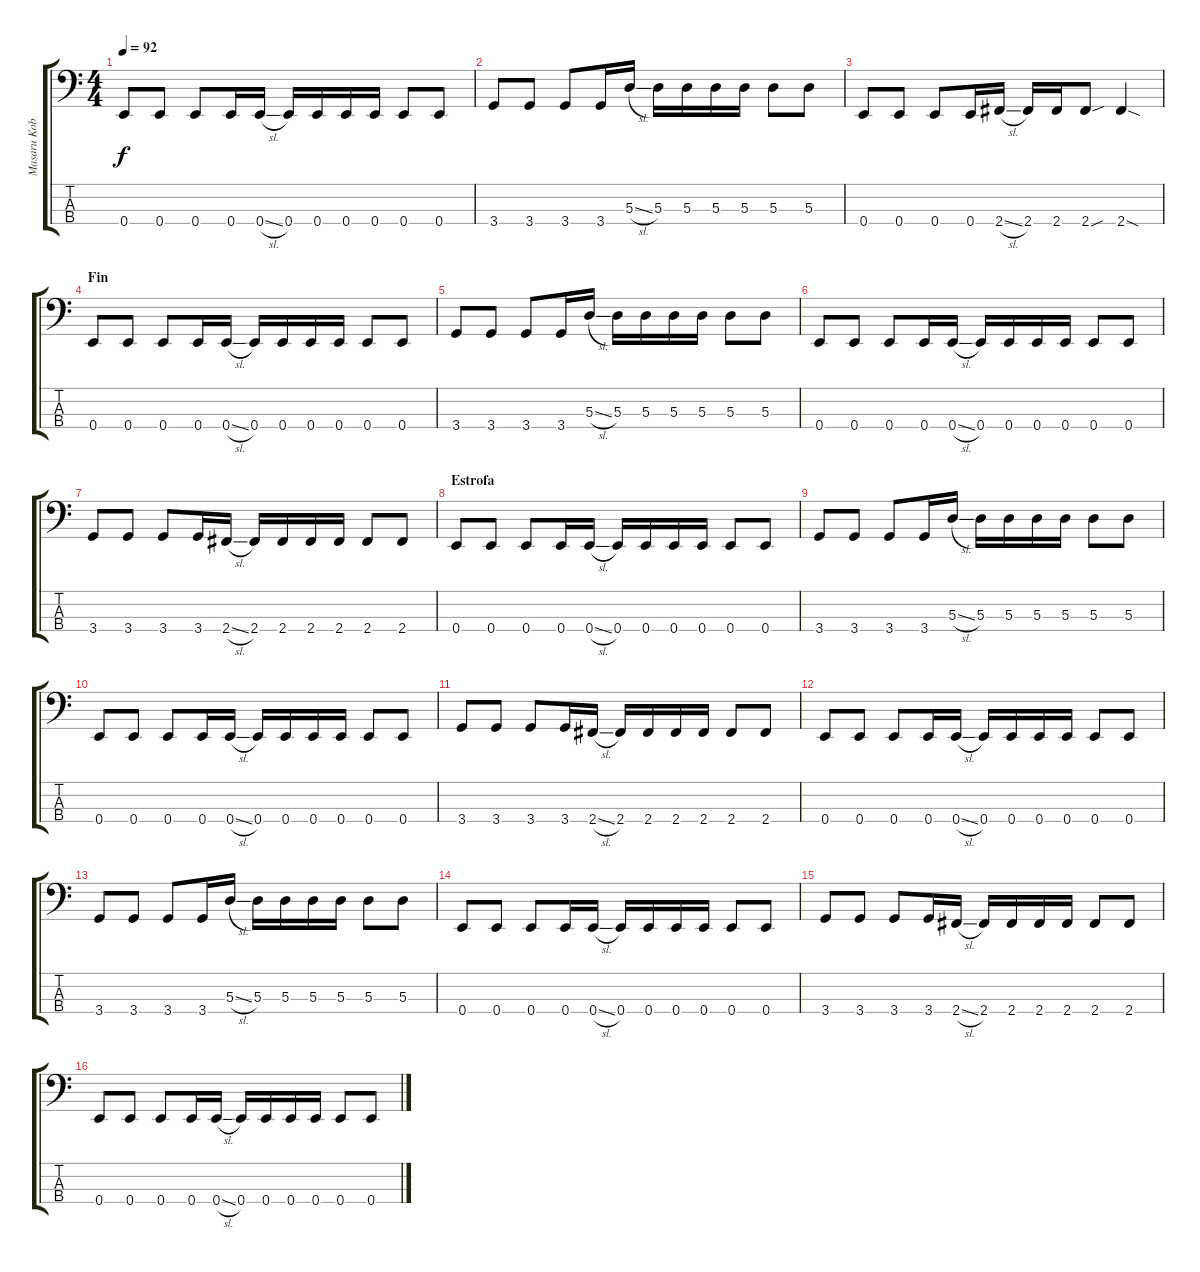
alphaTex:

\track ("Masaru Kobayashi" "Masaru Kob") {instrument electricbasspick}
\staff {score tabs}
\tuning (G2 D2 A1 E1) {hide}
\ts (4 4)
\tempo 92
\clef f4
\ks c
0.4.8{dy f} 0.4.8 0.4.8 0.4.16 0.4{sl}.16 0.4.16 0.4.16 0.4.16 0.4.16 0.4.8 0.4.8 |
3.4.8 3.4.8 3.4.8 3.4.16 5.3{sl}.16 5.3.16 5.3.16 5.3.16 5.3.16 5.3.8 5.3.8 |
0.4.8 0.4.8 0.4.8 0.4.16 2.4{sl}.16 2.4.16 2.4.16 2.4{sou}.8 2.4{sod}.4 |
\section ("" "Fin")
0.4.8 0.4.8 0.4.8 0.4.16 0.4{sl}.16 0.4.16 0.4.16 0.4.16 0.4.16 0.4.8 0.4.8 |
3.4.8 3.4.8 3.4.8 3.4.16 5.3{sl}.16 5.3.16 5.3.16 5.3.16 5.3.16 5.3.8 5.3.8 |
0.4.8 0.4.8 0.4.8 0.4.16 0.4{sl}.16 0.4.16 0.4.16 0.4.16 0.4.16 0.4.8 0.4.8 |
3.4.8 3.4.8 3.4.8 3.4.16 2.4{sl}.16 2.4.16 2.4.16 2.4.16 2.4.16 2.4.8 2.4.8 |
\section ("" "Estrofa")
0.4.8 0.4.8 0.4.8 0.4.16 0.4{sl}.16 0.4.16 0.4.16 0.4.16 0.4.16 0.4.8 0.4.8 |
3.4.8 3.4.8 3.4.8 3.4.16 5.3{sl}.16 5.3.16 5.3.16 5.3.16 5.3.16 5.3.8 5.3.8 |
0.4.8 0.4.8 0.4.8 0.4.16 0.4{sl}.16 0.4.16 0.4.16 0.4.16 0.4.16 0.4.8 0.4.8 |
3.4.8 3.4.8 3.4.8 3.4.16 2.4{sl}.16 2.4.16 2.4.16 2.4.16 2.4.16 2.4.8 2.4.8 |
0.4.8 0.4.8 0.4.8 0.4.16 0.4{sl}.16 0.4.16 0.4.16 0.4.16 0.4.16 0.4.8 0.4.8 |
3.4.8 3.4.8 3.4.8 3.4.16 5.3{sl}.16 5.3.16 5.3.16 5.3.16 5.3.16 5.3.8 5.3.8 |
0.4.8 0.4.8 0.4.8 0.4.16 0.4{sl}.16 0.4.16 0.4.16 0.4.16 0.4.16 0.4.8 0.4.8 |
3.4.8 3.4.8 3.4.8 3.4.16 2.4{sl}.16 2.4.16 2.4.16 2.4.16 2.4.16 2.4.8 2.4.8 |
0.4.8 0.4.8 0.4.8 0.4.16 0.4{sl}.16 0.4.16 0.4.16 0.4.16 0.4.16 0.4.8 0.4.8
